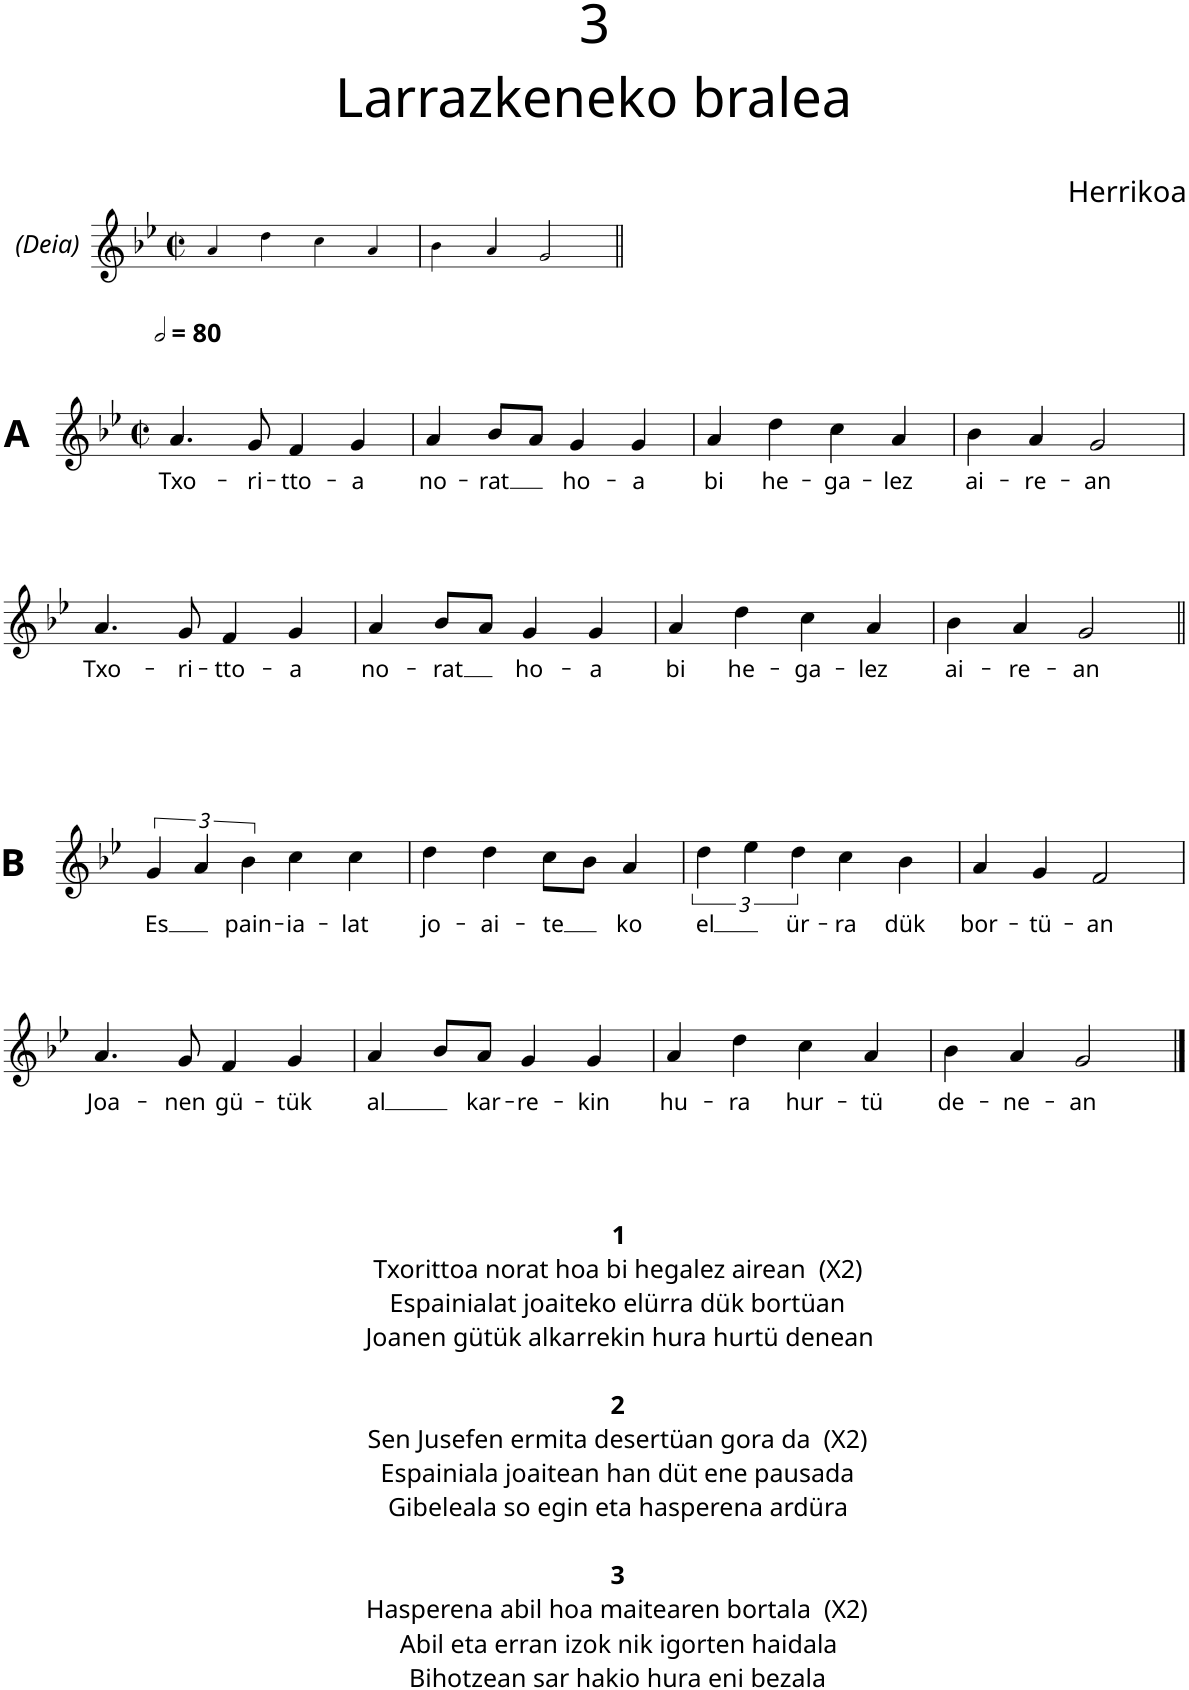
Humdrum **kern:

**kern	**text
*part1	*part1
*staff1	*staff1
*I"Piano	*
*I'Pno.	*
*clefG2	*
*k[b-e-]	*
*M2/2	*
*met(c|)	*
=1	=1
4a!/	.
4dd!\	.
4cc!\	.
4a!/	.
=2	=2
4b-!\	.
4a!/	.
2g!/	.
!!LO:LB:g=z
=3||	=3||
*M2/2	*
*met(c|)	*
*MM160	*
!	!LO:LY:b
4.a/	Txo-
!	!LO:LY:b
8g/	-ri-
!	!LO:LY:b
4f/	-tto-
!	!LO:LY:b
4g/	-a
=4	=4
!	!LO:LY:b
4a/	no-
!	!LO:LY:b
8b-/L	-rat
8a/J	.
!	!LO:LY:b
4g/	ho-
!	!LO:LY:b
4g/	-a
=5	=5
!	!LO:LY:b
4a/	bi
!	!LO:LY:b
4dd\	he-
!	!LO:LY:b
4cc\	-ga-
!	!LO:LY:b
4a/	-lez
=6	=6
!	!LO:LY:b
4b-\	ai-
!	!LO:LY:b
4a/	-re-
!	!LO:LY:b
2g/	-an
!!LO:LB:g=z
=7	=7
!	!LO:LY:b
4.a/	Txo-
!	!LO:LY:b
8g/	-ri-
!	!LO:LY:b
4f/	-tto-
!	!LO:LY:b
4g/	-a
=8	=8
!	!LO:LY:b
4a/	no-
!	!LO:LY:b
8b-/L	-rat
8a/J	.
!	!LO:LY:b
4g/	ho-
!	!LO:LY:b
4g/	-a
=9	=9
!	!LO:LY:b
4a/	bi
!	!LO:LY:b
4dd\	he-
!	!LO:LY:b
4cc\	-ga-
!	!LO:LY:b
4a/	-lez
=10	=10
!	!LO:LY:b
4b-\	ai-
!	!LO:LY:b
4a/	-re-
!	!LO:LY:b
2g/	-an
!!LO:LB:g=z
=11||	=11||
!	!LO:LY:b
6g/	-Es
6a/	.
!	!LO:LY:b
6b-\	pain-
!	!LO:LY:b
4cc\	-ia-
!	!LO:LY:b
4cc\	-lat
=12	=12
!	!LO:LY:b
4dd\	jo-
!	!LO:LY:b
4dd\	-ai-
!	!LO:LY:b
8cc\L	-te
8b-\J	.
!	!LO:LY:b
4a/	ko
=13	=13
!	!LO:LY:b
6dd\	-el
6ee-\	.
!	!LO:LY:b
6dd\	ür-
!	!LO:LY:b
4cc\	-ra
!	!LO:LY:b
4b-\	dük
=14	=14
!	!LO:LY:b
4a/	bor-
!	!LO:LY:b
4g/	-tü-
!	!LO:LY:b
2f/	-an
!!LO:LB:g=z
=15	=15
!LO:TX:b:B:t=1	!
!LO:TX:b:t=Txorittoa norat hoa bi hegalez airean  (X2)	!
!LO:TX:b:t=Espainialat joaiteko elürra dük bortüan	!
!LO:TX:b:t=Joanen gütük alkarrekin hura hurtü denean	!
!LO:TX:b:B:t=2	!
!LO:TX:b:t=Sen Jusefen ermita desertüan gora da  (X2)	!
!LO:TX:b:t=Espainiala joaitean han düt ene pausada	!
!LO:TX:b:t=Gibeleala so egin eta hasperena ardüra	!
!LO:TX:b:B:t=3	!
!LO:TX:b:t=Hasperena abil hoa maitearen bortala  (X2)	!
!LO:TX:b:t=Abil eta erran izok nik igorten haidala	!
!LO:TX:b:t=Bihotzean sar hakio hura eni bezala	!
!	!LO:LY:b
4.a/	Joa-
!	!LO:LY:b
8g/	-nen
!	!LO:LY:b
4f/	gü-
!	!LO:LY:b
4g/	-tük
=16	=16
!	!LO:LY:b
4a/	-al
8b-/L	.
!	!LO:LY:b
8a/J	kar-
!	!LO:LY:b
4g/	-re-
!	!LO:LY:b
4g/	-kin
=17	=17
!	!LO:LY:b
4a/	hu-
!	!LO:LY:b
4dd\	-ra
!	!LO:LY:b
4cc\	hur-
!	!LO:LY:b
4a/	-tü
=18	=18
!	!LO:LY:b
4b-\	de-
!	!LO:LY:b
4a/	-ne-
!	!LO:LY:b
2g/	-an
==	==
*-	*-
